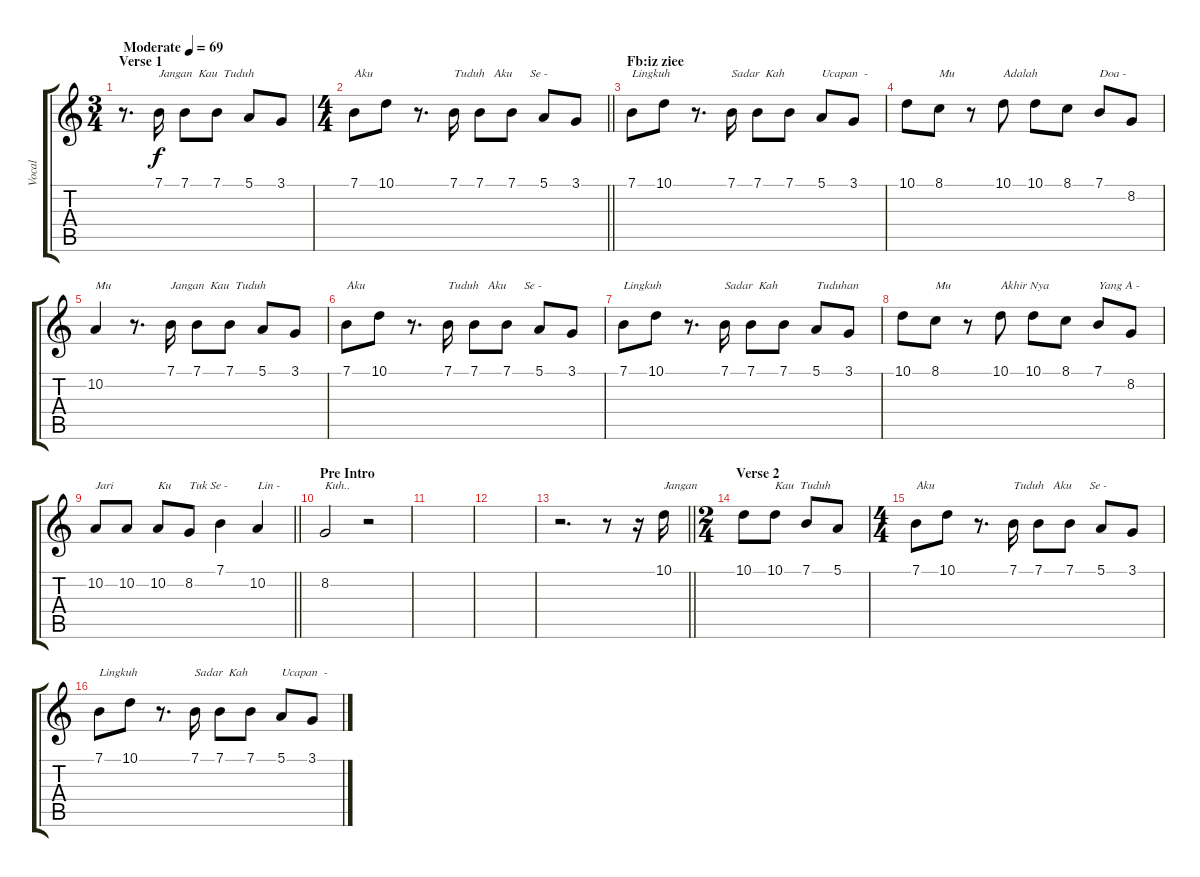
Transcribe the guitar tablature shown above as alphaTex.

\track ("Vocal" "Vocal") {instrument lead1square}
\staff {score tabs}
\tuning (E4 B3 G3 D3 A2 E2) {hide}
\ts (3 4)
\section ("" "Verse 1")
\tempo (69 "Moderate")
\clef g2
\ks c
r.8{d dy f instrument lead1square} 7.1.16{txt "Jangan  Kau  Tuduh "} 7.1.8 7.1.8 5.1.8 3.1.8 |
\ts (4 4)
\barLineRight lightlight
7.1.8{txt "Aku"} 10.1.8 r.8{d} 7.1.16{txt "Tuduh   Aku      Se -"} 7.1.8 7.1.8 5.1.8 3.1.8 |
\section ("" "Fb:iz ziee")
7.1.8{txt "Lingkuh"} 10.1.8 r.8{d} 7.1.16{txt "Sadar  Kah "} 7.1.8 7.1.8 5.1.8{txt "Ucapan  -"} 3.1.8 |
10.1.8 8.1.8{txt "Mu"} r.8 10.1.8{txt "Adalah "} 10.1.8 8.1.8 7.1.8{txt "Doa -"} 8.2.8 |
10.2.4{txt "Mu"} r.8{d} 7.1.16{txt "Jangan  Kau  Tuduh "} 7.1.8 7.1.8 5.1.8 3.1.8 |
7.1.8{txt "Aku"} 10.1.8 r.8{d} 7.1.16{txt "Tuduh   Aku      Se -"} 7.1.8 7.1.8 5.1.8 3.1.8 |
7.1.8{txt "Lingkuh"} 10.1.8 r.8{d} 7.1.16{txt "Sadar  Kah "} 7.1.8 7.1.8 5.1.8{txt "Tuduhan"} 3.1.8 |
10.1.8 8.1.8{txt "Mu"} r.8 10.1.8{txt "Akhir Nya"} 10.1.8 8.1.8 7.1.8{txt "Yang A -"} 8.2.8 |
\barLineRight lightlight
10.2.8{txt "Jari"} 10.2.8 10.2.8{txt "Ku"} 8.2.8{txt "Tuk Se -"} 7.1.4 10.2.4{txt "Lin -"} |
\section ("" "Pre Intro")
8.2.2{txt "Kuh.."} r.2 |
|
|
\barLineRight lightlight
r.2{d} r.8 r.16 10.1.16{txt "Jangan  "} |
\ts (2 4)
\section ("" "Verse 2")
10.1.8 10.1.8{txt "Kau  Tuduh "} 7.1.8 5.1.8 |
\ts (4 4)
7.1.8{txt "Aku"} 10.1.8 r.8{d} 7.1.16{txt "Tuduh   Aku      Se -"} 7.1.8 7.1.8 5.1.8 3.1.8 |
7.1.8{txt "Lingkuh"} 10.1.8 r.8{d} 7.1.16{txt "Sadar  Kah "} 7.1.8 7.1.8 5.1.8{txt "Ucapan  -"} 3.1.8
